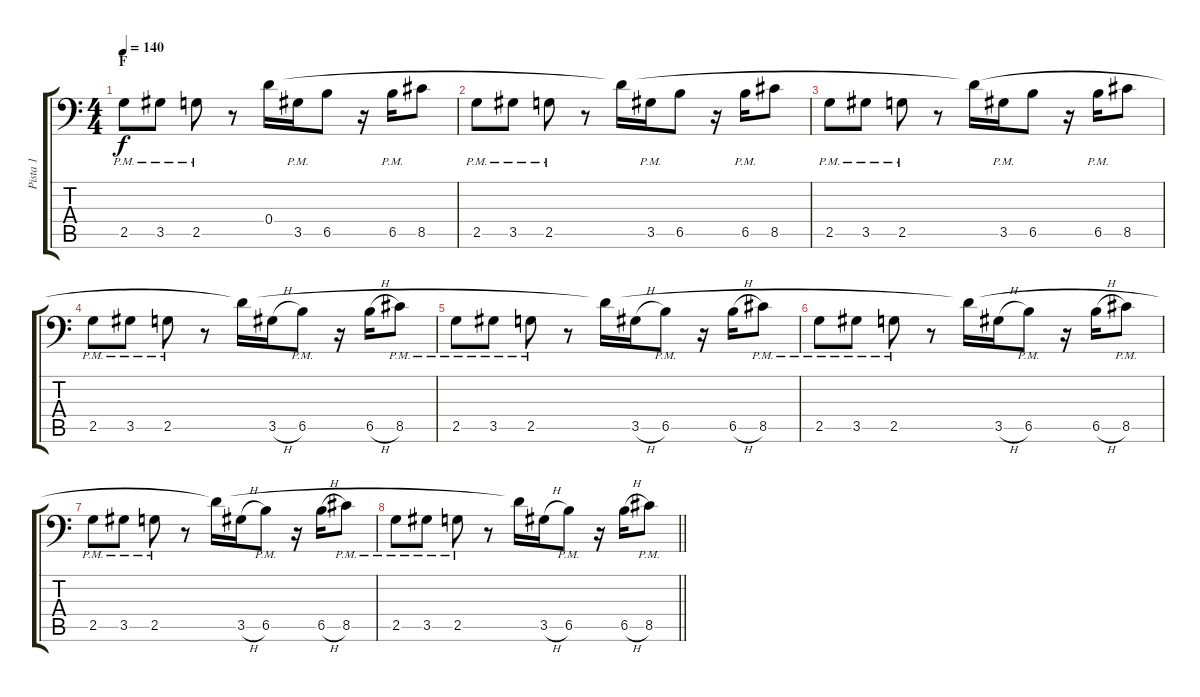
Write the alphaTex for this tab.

\track ("Pista 1" "Pista 1") {instrument distortionguitar}
\staff {score tabs}
\tuning (E4 B3 G3 D3 F2 Bb1) {hide}
\ts (4 4)
\section ("" "F")
\tempo 140
\clef f4
\ks c
2.5{pm}.8{dy f} 3.5{pm}.8 2.5{pm}.8 r.8 0.4.16 3.5{pm}.16 6.5.8 r.16 6.5{pm}.16 8.5.8 |
2.5{pm}.8 3.5{pm}.8 2.5{pm}.8 r.8 0.4{t}.16 3.5{pm}.16 6.5.8 r.16 6.5{pm}.16 8.5.8 |
2.5{pm}.8 3.5{pm}.8 2.5{pm}.8 r.8 0.4{t}.16 3.5{pm}.16 6.5.8 r.16 6.5{pm}.16 8.5.8 |
2.5{pm}.8 3.5{pm}.8 2.5{pm}.8 r.8 0.4{t}.16 3.5{h}.16 6.5{pm}.8 r.16 6.5{h}.16 8.5{pm}.8 |
2.5{pm}.8 3.5{pm}.8 2.5{pm}.8 r.8 0.4{t}.16 3.5{h}.16 6.5{pm}.8 r.16 6.5{h}.16 8.5{pm}.8 |
2.5{pm}.8 3.5{pm}.8 2.5{pm}.8 r.8 0.4{t}.16 3.5{h}.16 6.5{pm}.8 r.16 6.5{h}.16 8.5{pm}.8 |
2.5{pm}.8 3.5{pm}.8 2.5{pm}.8 r.8 0.4{t}.16 3.5{h}.16 6.5{pm}.8 r.16 6.5{h}.16 8.5{pm}.8 |
\barLineRight lightlight
2.5{pm}.8 3.5{pm}.8 2.5{pm}.8 r.8 0.4{t}.16 3.5{h}.16 6.5{pm}.8 r.16 6.5{h}.16 8.5{pm}.8
